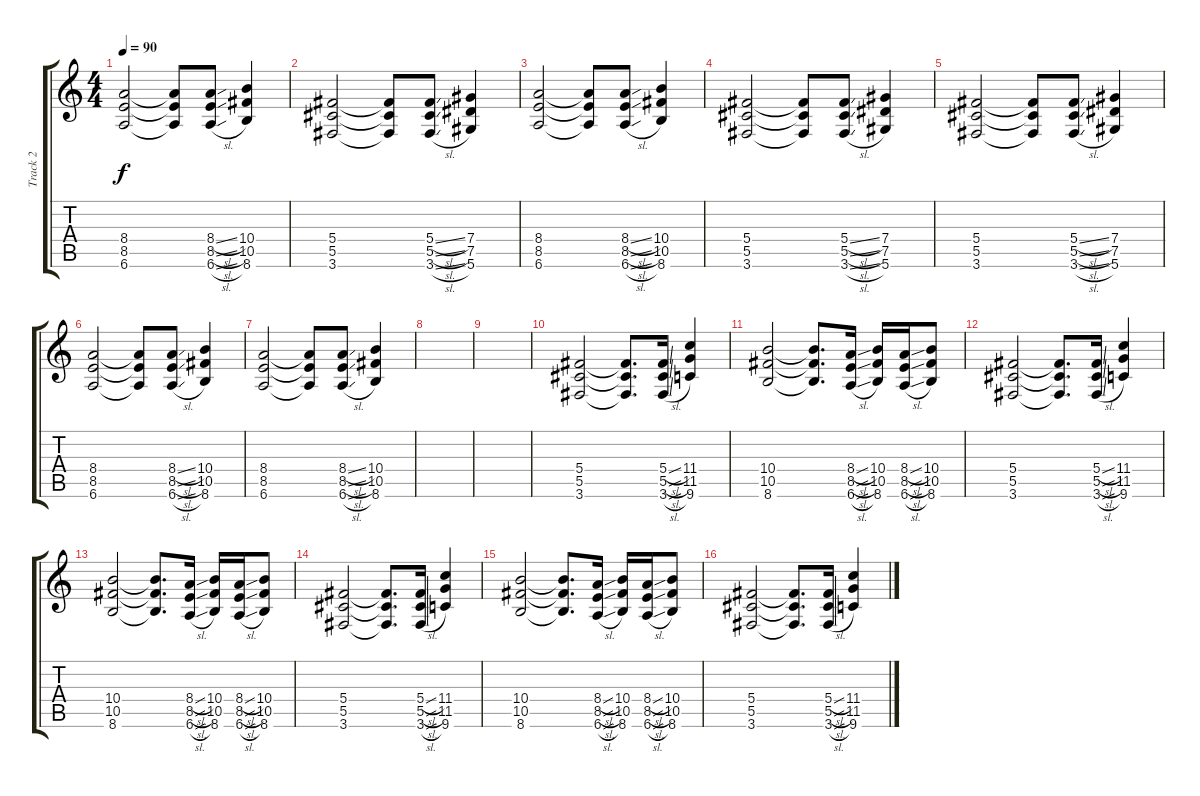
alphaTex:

\track ("Track 2" "Track 2") {instrument distortionguitar}
\staff {score tabs}
\tuning (Eb4 Bb3 Gb3 Db3 Ab2 Eb2) {hide}
\ts (4 4)
\tempo 90
\clef g2
\ks c
(8.4 8.5 6.6).2{dy f} (8.4{t} 8.5{t} 6.6{t}).8 (8.4{sl} 8.5{sl} 6.6{sl}).8 (10.4 10.5 8.6).4 |
(5.4 5.5 3.6).2 (5.4{t} 5.5{t} 3.6{t}).8 (5.4{sl} 5.5{sl} 3.6{sl}).8 (7.4 7.5 5.6).4 |
(8.4 8.5 6.6).2 (8.4{t} 8.5{t} 6.6{t}).8 (8.4{sl} 8.5{sl} 6.6{sl}).8 (10.4 10.5 8.6).4 |
(5.4 5.5 3.6).2 (5.4{t} 5.5{t} 3.6{t}).8 (5.4{sl} 5.5{sl} 3.6{sl}).8 (7.4 7.5 5.6).4 |
(5.4 5.5 3.6).2 (5.4{t} 5.5{t} 3.6{t}).8 (5.4{sl} 5.5{sl} 3.6{sl}).8 (7.4 7.5 5.6).4 |
(8.4 8.5 6.6).2 (8.4{t} 8.5{t} 6.6{t}).8 (8.4{sl} 8.5{sl} 6.6{sl}).8 (10.4 10.5 8.6).4 |
(8.4 8.5 6.6).2 (8.4{t} 8.5{t} 6.6{t}).8 (8.4{sl} 8.5{sl} 6.6{sl}).8 (10.4 10.5 8.6).4 |
|
|
(5.4 5.5 3.6).2 (5.4{t} 5.5{t} 3.6{t}).8{d} (5.4{sl} 5.5{sl} 3.6{sl}).16 (11.4 11.5 9.6).4 |
(10.4 10.5 8.6).2 (10.4{t} 10.5{t} 8.6{t}).8{d} (8.4{sl} 8.5{sl} 6.6{sl}).16 (10.4 10.5 8.6).16 (8.4{sl} 8.5{sl} 6.6{sl}).16 (10.4 10.5 8.6).8 |
(5.4 5.5 3.6).2 (5.4{t} 5.5{t} 3.6{t}).8{d} (5.4{sl} 5.5{sl} 3.6{sl}).16 (11.4 11.5 9.6).4 |
(10.4 10.5 8.6).2 (10.4{t} 10.5{t} 8.6{t}).8{d} (8.4{sl} 8.5{sl} 6.6{sl}).16 (10.4 10.5 8.6).16 (8.4{sl} 8.5{sl} 6.6{sl}).16 (10.4 10.5 8.6).8 |
(5.4 5.5 3.6).2 (5.4{t} 5.5{t} 3.6{t}).8{d} (5.4{sl} 5.5{sl} 3.6{sl}).16 (11.4 11.5 9.6).4 |
(10.4 10.5 8.6).2 (10.4{t} 10.5{t} 8.6{t}).8{d} (8.4{sl} 8.5{sl} 6.6{sl}).16 (10.4 10.5 8.6).16 (8.4{sl} 8.5{sl} 6.6{sl}).16 (10.4 10.5 8.6).8 |
(5.4 5.5 3.6).2 (5.4{t} 5.5{t} 3.6{t}).8{d} (5.4{sl} 5.5{sl} 3.6{sl}).16 (11.4 11.5 9.6).4
